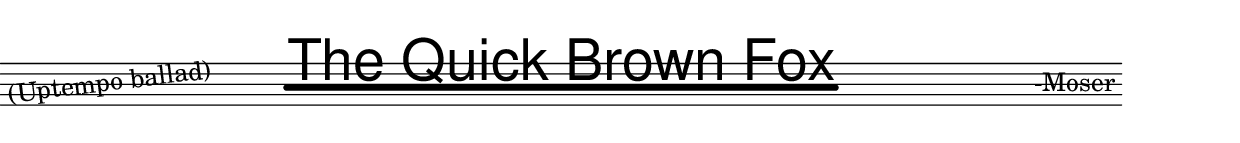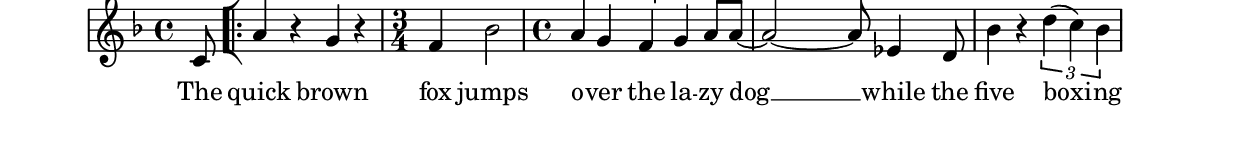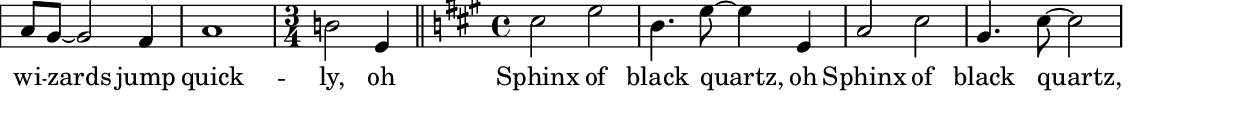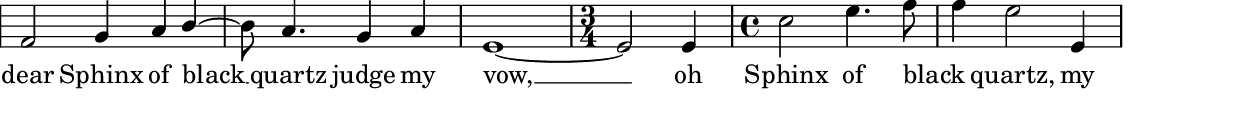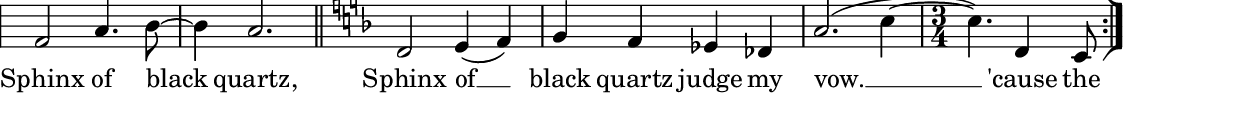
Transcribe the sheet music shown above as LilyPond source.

\include "lilypond-book-preamble.ly"

title = "The Quick Brown Fox"
composer = "-Moser"
meter = "(Uptempo ballad)"

realBookTitle = \markup {
  \score {
    {
      \override TextScript.extra-offset = #'(0 . -4.5)
      s4
      s^\markup {
        \fill-line {
          \fontsize #1 \lower #1 \rotate #7 \concat { " " #meter }
          \fontsize #8
          \override #'(offset . 7)
          \override #'(thickness . 6)
          \underline \sans #title
          \fontsize #1 \lower #1 \concat { #composer " " }
        }
      }
      s
    }

    \layout {
      \once \override Staff.Clef.stencil = ##f
      \once \override Staff.TimeSignature.stencil = ##f
      \once \override Staff.KeySignature.stencil = ##f
      ragged-right = ##f
    }
  }
}

\header {
  title = \realBookTitle
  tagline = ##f
}

theNotes = \relative c' {
  \set Staff.midiInstrument = "flute"
  \key f \major
  % \showStartRepeatBar
  \partial 8
  c8
  \bar "[|:"
  \repeat volta 2 {
    a'4 r g r
    \time 3/4
    f4 bes2
    \time 4/4
    \tuplet 3/2 { a4 g f } g4 a8 a~
    a2~ 8 es4 d8
    bes'4 r \tuplet 3/2 { d( c) bes }
    a8 g~ g2 f4
    a1
    \time 3/4
    b2 e,4
    \time 4/4
    \bar "||"
    \key a \major
    cis'2 e
    b4. e8~ e4 e,
    a2 cis
    gis4. cis8~ 2
    fis,2 gis4 a8 b~
    b a4. gis4 a
    e1~
    \time 3/4
    2 4
    \time 4/4
    cis'2 e4. fis8~
    4 e2 e,4
    fis2 a4. b8~
    4 a2.
    \bar "||"
    \key f \major
    d,2 e4( f)
    g4 f es des
    a'2.( c4~
    \time 3/4
    c4.) d,4 c8
    \bar ":|]"
  }
}
theChords = \chordmode {
  s8
  f2 a:7 |
  bes4:maj7 g2:m7.5- |
  bes2:maj7/c c:9 |
  es:11+ d:7.9- |
  g1:m7 |
  bes:m6 |
  b:m7 |
  e2.:9 |
  a1 |
  e/gis |
  fis:m |
  cis2:m/e a:9 |
  d2:maj7.9 d:6 |
  dis1:dim7 |
  e:sus4.7 |
  e2.:7 |
  a1 |
  cis:m7.5- |
  d |
  d:m6/f |
  bes:maj7 |
  g:m7.5- |
  f/c |
  bes2/c c4:7 |
}

theWords = \lyricmode {
  The quick brown fox jumps
  o -- ver the la -- zy dog __
  while the five box -- ing wi -- zards
  jump quick -- ly,
  oh Sphinx of black quartz,
  oh Sphinx of black quartz,
  dear Sphinx of black __ quartz judge my vow, __
  oh Sphinx of black quartz,
  my Sphinx of black quartz,
  Sphinx of __ black quartz judge my vow. __
  'cause the
}

\score {
  <<
    \new ChordNames \theChords
    \new Voice = vocalVoice \theNotes
    \new Lyrics \lyricsto vocalVoice \theWords
  >>

  \layout {
    % make only the first clef visible
    \override Score.Clef.break-visibility = #'#(#f #f #f)

    % make only the first time signature visible
    \override Score.KeySignature.break-visibility = #'#(#f #f #f)

    % allow single-staff system bars
    \override Score.SystemStartBar.collapse-height = #1
  }
}